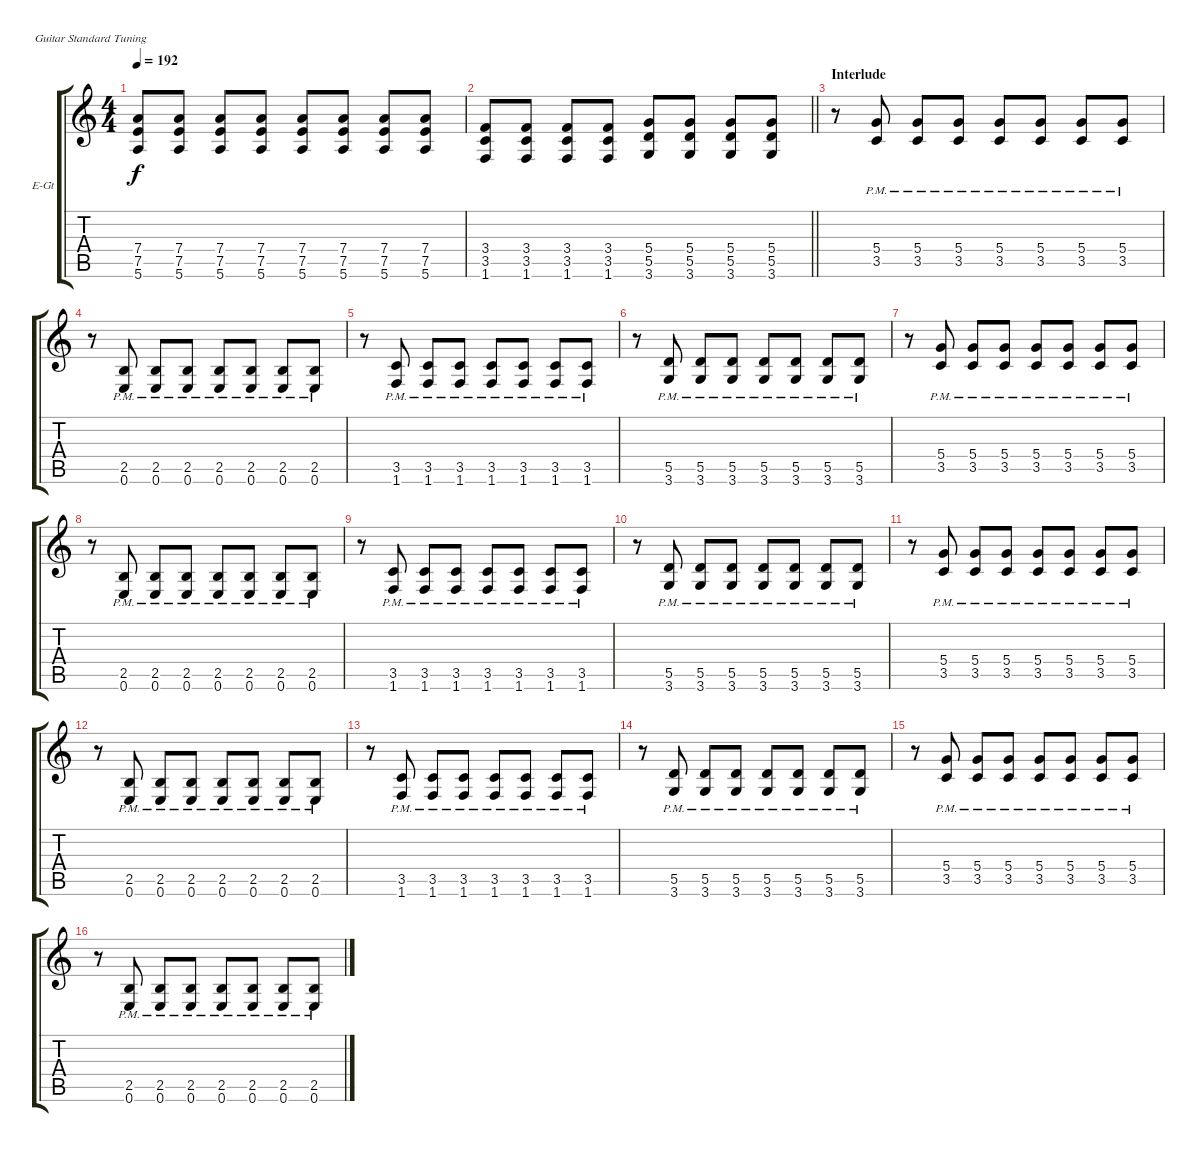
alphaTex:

\defaultSystemsLayout 4
\bracketExtendMode groupsimilarinstruments
\firstSystemTrackNameOrientation horizontal
\otherSystemsTrackNameOrientation horizontal
\track ("Guitar 2" "E-Gt") {instrument overdrivenguitar}
\staff {score tabs}
\tuning (E4 B3 G3 D3 A2 E2)
\ts (4 4)
\tempo 192
\clef g2
\ks c
(5.6 7.5 7.4).8{dy f} (5.6 7.5 7.4).8 (5.6 7.5 7.4).8 (5.6 7.5 7.4).8 (5.6 7.5 7.4).8 (5.6 7.5 7.4).8 (5.6 7.5 7.4).8 (5.6 7.5 7.4).8 |
\barLineRight lightlight
(1.6 3.5 3.4).8 (1.6 3.5 3.4).8 (1.6 3.5 3.4).8 (1.6 3.5 3.4).8 (5.4 5.5 3.6).8 (5.4 5.5 3.6).8 (5.4 5.5 3.6).8 (5.4 5.5 3.6).8 |
\section ("" "Interlude")
r.8 (3.5{pm} 5.4{pm}).8 (3.5{pm} 5.4{pm}).8 (3.5{pm} 5.4{pm}).8 (3.5{pm} 5.4{pm}).8 (3.5{pm} 5.4{pm}).8 (3.5{pm} 5.4{pm}).8 (3.5{pm} 5.4{pm}).8 |
r.8 (0.6{pm} 2.5{pm}).8 (0.6{pm} 2.5{pm}).8 (0.6{pm} 2.5{pm}).8 (0.6{pm} 2.5{pm}).8 (0.6{pm} 2.5{pm}).8 (0.6{pm} 2.5{pm}).8 (0.6{pm} 2.5{pm}).8 |
r.8 (1.6{pm} 3.5{pm}).8 (1.6{pm} 3.5{pm}).8 (1.6{pm} 3.5{pm}).8 (1.6{pm} 3.5{pm}).8 (1.6{pm} 3.5{pm}).8 (1.6{pm} 3.5{pm}).8 (1.6{pm} 3.5{pm}).8 |
r.8 (3.6{pm} 5.5{pm}).8 (3.6{pm} 5.5{pm}).8 (3.6{pm} 5.5{pm}).8 (3.6{pm} 5.5{pm}).8 (3.6{pm} 5.5{pm}).8 (3.6{pm} 5.5{pm}).8 (3.6{pm} 5.5{pm}).8 |
r.8 (3.5{pm} 5.4{pm}).8 (3.5{pm} 5.4{pm}).8 (3.5{pm} 5.4{pm}).8 (3.5{pm} 5.4{pm}).8 (3.5{pm} 5.4{pm}).8 (3.5{pm} 5.4{pm}).8 (3.5{pm} 5.4{pm}).8 |
r.8 (0.6{pm} 2.5{pm}).8 (0.6{pm} 2.5{pm}).8 (0.6{pm} 2.5{pm}).8 (0.6{pm} 2.5{pm}).8 (0.6{pm} 2.5{pm}).8 (0.6{pm} 2.5{pm}).8 (0.6{pm} 2.5{pm}).8 |
r.8 (1.6{pm} 3.5{pm}).8 (1.6{pm} 3.5{pm}).8 (1.6{pm} 3.5{pm}).8 (1.6{pm} 3.5{pm}).8 (1.6{pm} 3.5{pm}).8 (1.6{pm} 3.5{pm}).8 (1.6{pm} 3.5{pm}).8 |
r.8 (3.6{pm} 5.5{pm}).8 (3.6{pm} 5.5{pm}).8 (3.6{pm} 5.5{pm}).8 (3.6{pm} 5.5{pm}).8 (3.6{pm} 5.5{pm}).8 (3.6{pm} 5.5{pm}).8 (3.6{pm} 5.5{pm}).8 |
r.8 (3.5{pm} 5.4{pm}).8 (3.5{pm} 5.4{pm}).8 (3.5{pm} 5.4{pm}).8 (3.5{pm} 5.4{pm}).8 (3.5{pm} 5.4{pm}).8 (3.5{pm} 5.4{pm}).8 (3.5{pm} 5.4{pm}).8 |
r.8 (0.6{pm} 2.5{pm}).8 (0.6{pm} 2.5{pm}).8 (0.6{pm} 2.5{pm}).8 (0.6{pm} 2.5{pm}).8 (0.6{pm} 2.5{pm}).8 (0.6{pm} 2.5{pm}).8 (0.6{pm} 2.5{pm}).8 |
r.8 (1.6{pm} 3.5{pm}).8 (1.6{pm} 3.5{pm}).8 (1.6{pm} 3.5{pm}).8 (1.6{pm} 3.5{pm}).8 (1.6{pm} 3.5{pm}).8 (1.6{pm} 3.5{pm}).8 (1.6{pm} 3.5{pm}).8 |
r.8 (3.6{pm} 5.5{pm}).8 (3.6{pm} 5.5{pm}).8 (3.6{pm} 5.5{pm}).8 (3.6{pm} 5.5{pm}).8 (3.6{pm} 5.5{pm}).8 (3.6{pm} 5.5{pm}).8 (3.6{pm} 5.5{pm}).8 |
r.8 (3.5{pm} 5.4{pm}).8 (3.5{pm} 5.4{pm}).8 (3.5{pm} 5.4{pm}).8 (3.5{pm} 5.4{pm}).8 (3.5{pm} 5.4{pm}).8 (3.5{pm} 5.4{pm}).8 (3.5{pm} 5.4{pm}).8 |
r.8 (0.6{pm} 2.5{pm}).8 (0.6{pm} 2.5{pm}).8 (0.6{pm} 2.5{pm}).8 (0.6{pm} 2.5{pm}).8 (0.6{pm} 2.5{pm}).8 (0.6{pm} 2.5{pm}).8 (0.6{pm} 2.5{pm}).8
